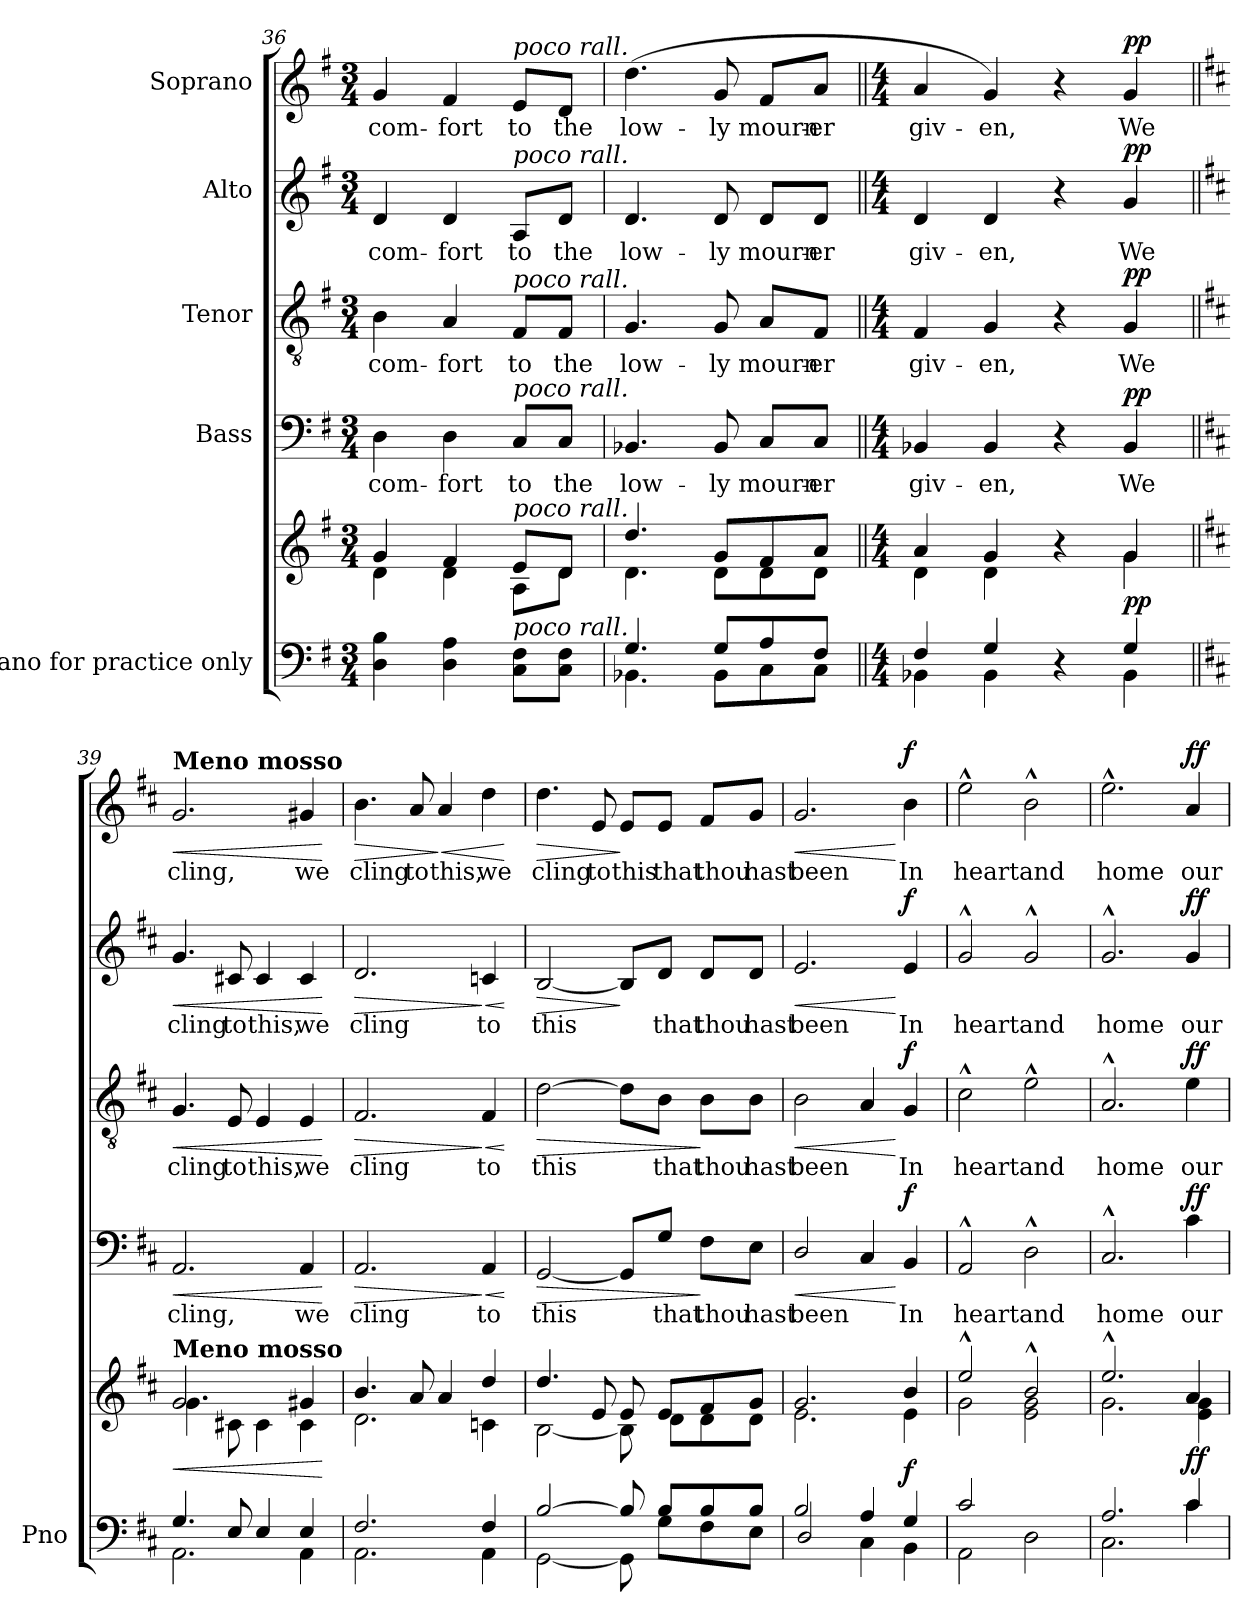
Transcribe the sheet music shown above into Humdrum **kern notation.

**kern	**kern	**dynam	**kern	**text	**dynam	**kern	**text	**dynam	**kern	**text	**dynam	**kern	**text	**dynam
*part5	*part5	*part5	*part4	*part4	*part4	*part3	*part3	*part3	*part2	*part2	*part2	*part1	*part1	*part1
*staff6	*staff5	*staff5/6	*staff4	*staff4	*staff4	*staff3	*staff3	*staff3	*staff2	*staff2	*staff2	*staff1	*staff1	*staff1
*I"Piano for practice only	*	*	*I"Bass	*	*	*I"Tenor	*	*	*I"Alto	*	*	*I"Soprano	*	*
*I'Pno	*	*	*	*	*	*	*	*	*	*	*	*	*	*
*clefF4	*clefG2	*	*clefF4	*	*	*clefGv2	*	*	*clefG2	*	*	*clefG2	*	*
*k[f#]	*k[f#]	*	*k[f#]	*	*	*k[f#]	*	*	*k[f#]	*	*	*k[f#]	*	*
*M3/4	*M3/4	*	*M3/4	*	*	*M3/4	*	*	*M3/4	*	*	*M3/4	*	*
=36	=36	=36	=36	=36	=36	=36	=36	=36	=36	=36	=36	=36	=36	=36
*	*^	*	*	*	*	*	*	*	*	*	*	*	*	*
4D\ 4B\	4g/	4d\	.	4D\	com-	.	4B\	com-	.	4d/	com-	.	4g/	com-	.
4D\ 4A\	4f#/	4d\	.	4D\	-fort	.	4A/	-fort	.	4d/	-fort	.	4f#/	-fort	.
!	!	!	!	!	!	!	!	!	!	!	!	!	!LO:TX:i:t=poco rall.	!	!
!	!	!	!	!	!	!	!	!	!	!LO:TX:i:t=poco rall.	!	!	!	!	!
!	!	!	!	!	!	!	!LO:TX:i:t=poco rall.	!	!	!	!	!	!	!	!
!	!	!	!	!LO:TX:i:t=poco rall.	!	!	!	!	!	!	!	!	!	!	!
!	!LO:TX:i:t=poco rall.	!	!	!	!	!	!	!	!	!	!	!	!	!	!
!LO:TX:i:t=poco rall.	!	!	!	!	!	!	!	!	!	!	!	!	!	!	!
8C\ 8F#\L	8e/L	8A\L	.	8C/L	to	.	8F#/L	to	.	8A/L	to	.	8e/L	to	.
8C\ 8F#\J	8d/J	8d\J	.	8C/J	the	.	8F#/J	the	.	8d/J	the	.	8d/J	the	.
=37	=37	=37	=37	=37	=37	=37	=37	=37	=37	=37	=37	=37	=37	=37	=37
*^	*	*	*	*	*	*	*	*	*	*	*	*	*	*	*
4.G/	4.BB-X\	4.dd/	4.d\	.	4.BB-X/	low-	.	4.G/	low-	.	4.d/	low-	.	(4.dd\	low-	.
8G/L	8BB-\L	8g/L	8d\L	.	8BB-/	-ly	.	8G/	-ly	.	8d/	-ly	.	8g/	-ly	.
8A/	8C\	8f#/	8d\	.	8C/L	mourn-	.	8A/L	mourn-	.	8d/L	mourn-	.	8f#/L	mourn-	.
8F#/J	8C\J	8a/J	8d\J	.	8C/J	-er	.	8F#/J	-er	.	8d/J	-er	.	8a/J	-er	.
=38||	=38||	=38||	=38||	=38||	=38||	=38||	=38||	=38||	=38||	=38||	=38||	=38||	=38||	=38||	=38||	=38||
*M4/4	*	*M4/4	*	*	*M4/4	*	*	*M4/4	*	*	*M4/4	*	*	*M4/4	*	*
4F#/	4BB-X\	4a/	4d\	.	4BB-X/	giv-	.	4F#/	giv-	.	4d/	giv-	.	4a/	giv-	.
4G/	4BB-\	4g/	4d\	.	4BB-/	-en,	.	4G/	-en,	.	4d/	-en,	.	4g/)	-en,	.
4r	4ryy	4r	4ryy	.	4r	.	.	4r	.	.	4r	.	.	4r	.	.
!	!	!	!	!LO:DY:a=2	!	!	!LO:DY:a	!	!	!LO:DY:a	!	!	!LO:DY:a	!	!	!LO:DY:a
4G/	4BB-\	4g/	4g\	pp	4BB-/	We	pp	4G/	We	pp	4g/	We	pp	4g/	We	pp
=39||	=39||	=39||	=39||	=39||	=39||	=39||	=39||	=39||	=39||	=39||	=39||	=39||	=39||	=39||	=39||	=39||
*k[f#c#]	*	*k[f#c#]	*	*	*k[f#c#]	*	*	*k[f#c#]	*	*	*k[f#c#]	*	*	*k[f#c#]	*	*
!	!	!	!	!	!	!	!	!	!	!	!	!	!	!LO:TX:B:t=Meno mosso	!	!
!	!	!LO:TX:B:t=Meno mosso	!	!	!	!	!	!	!	!	!	!	!	!	!	!
!	!	!	!	!LO:HP:b	!	!	!LO:HP:b	!	!	!LO:HP:b	!	!	!LO:HP:b	!	!	!LO:HP:b
4.G/	2.AA\	2.g/	4.g\	<	2.AA/	cling,	<	4.G/	cling	<	4.g/	cling	<	2.g/	cling,	<
8E/	.	.	8c#X\	.	.	.	.	8E/	to	.	8c#X/	to	.	.	.	.
4E/	.	.	4c#\	.	.	.	.	4E/	this,	.	4c#/	this,	.	.	.	.
4E/	4AA\	4g#X/	4c#\	.	4AA/	we	.	4E/	we	.	4c#/	we	.	4g#X/	we	.
*v	*v	*	*	*	*	*	*	*	*	*	*	*	*	*	*	*
*	*v	*v	*	*	*	*	*	*	*	*	*	*	*	*	*
.	.	[	.	.	[	.	.	[	.	.	[	.	.	[
=40	=40	=40	=40	=40	=40	=40	=40	=40	=40	=40	=40	=40	=40	=40
*^	*^	*	*	*	*	*	*	*	*	*	*	*	*	*
!	!	!	!	!	!	!	!LO:HP:b	!	!	!LO:HP:b	!	!	!LO:HP:b	!	!	!LO:HP:b
2.F#/	2.AA\	4.b/	2.d\	.	2.AA/	cling	>	2.F#/	cling	>	2.d/	cling	>	4.b\	cling	>
.	.	8a/	.	.	.	.	.	.	.	.	.	.	.	8a/	to	.
!	!	!	!	!	!	!	!	!	!	!	!	!	!	!	!	!LO:HP:n=1:b
.	.	4a/	.	.	.	.	.	.	.	.	.	.	.	4a/	this,	] <
!	!	!	!	!	!	!	!LO:HP:n=1:b	!	!	!LO:HP:n=1:b	!	!	!LO:HP:n=1:b	!	!	!
4F#/	4AA\	4dd/	4cn\	.	4AA/	to	] <	4F#/	to	] <	4cn/	to	] <	4dd\	we	.
*v	*v	*	*	*	*	*	*	*	*	*	*	*	*	*	*	*
*	*v	*v	*	*	*	*	*	*	*	*	*	*	*	*	*
.	.	.	.	.	[	.	.	[	.	.	[	.	.	[
=41	=41	=41	=41	=41	=41	=41	=41	=41	=41	=41	=41	=41	=41	=41
*^	*^	*	*	*	*	*	*	*	*	*	*	*	*	*
!	!	!	!	!	!	!	!LO:HP:b	!	!	!LO:HP:b	!	!	!LO:HP:b	!	!	!LO:HP:b
[2B/	[2GG\	4.dd/	[2B\	.	[2GG/	this	>	[2d\	this	>	[2B/	this	>	4.dd\	cling	>
.	.	8e/	.	.	.	.	.	.	.	.	.	.	.	8e/	to	.
8B/]	8GG\]	8e/	8B\]	.	8GG/L]	.	.	8d\L]	.	.	8B/L]	.	]	8e/L	this	]
8B/L	8G\L	8e/L	8d\L	.	8G/J	that	.	8B\J	that	.	8d/J	that	.	8e/J	that	.
8B/	8F#\	8f#/	8d\	.	8F#\L	thou	]	8B\L	thou	]	8d/L	thou	.	8f#/L	thou	.
8B/J	8E\J	8g/J	8d\J	.	8E\J	hast	.	8B\J	hast	.	8d/J	hast	.	8g/J	hast	.
=42	=42	=42	=42	=42	=42	=42	=42	=42	=42	=42	=42	=42	=42	=42	=42	=42
!	!	!	!	!	!	!	!LO:HP:b	!	!	!LO:HP:b	!	!	!LO:HP:b	!	!	!LO:HP:b
2B/	2D/	2.g/	2.e\	.	2D/	been	<	2B\	been	<	2.e/	been	<	2.g/	been	<
4A/	4C#\	.	.	.	4C#/	.	.	4A/	.	.	.	.	.	.	.	.
!	!	!	!	!LO:DY:a=2	!	!	!LO:DY:n=1:a	!	!	!LO:DY:n=1:a	!	!	!LO:DY:n=1:a	!	!	!LO:DY:n=1:a
4G/	4BB\	4b/	4e\	f	4BB/	In	[ f	4G/	In	[ f	4e/	In	[ f	4b\	In	[ f
=43	=43	=43	=43	=43	=43	=43	=43	=43	=43	=43	=43	=43	=43	=43	=43	=43
2c#/	2AA\	2ee^^/	2g\	.	2AA^^/	heart	.	2c#^^\	heart	.	2g^^/	heart	.	2ee^^\	heart	.
2D\	2ryy	2b^^/	2e\ 2g\	.	2D^^\	and	.	2e^^\	and	.	2g^^/	and	.	2b^^\	and	.
=44	=44	=44	=44	=44	=44	=44	=44	=44	=44	=44	=44	=44	=44	=44	=44	=44
2.A/	2.C#\	2.ee^^/	2.g\	.	2.C#^^/	home	.	2.A^^/	home	.	2.g^^/	home	.	2.ee^^\	home	.
!	!	!	!	!LO:DY:a=2	!	!	!LO:DY:a	!	!	!LO:DY:a	!	!	!LO:DY:a	!	!	!LO:DY:a
4c#/	4c#\	4a/	4e\ 4g\	ff	4c#\	our	ff	4e\	our	ff	4g/	our	ff	4a/	our	ff
*v	*v	*	*	*	*	*	*	*	*	*	*	*	*	*	*	*
*	*v	*v	*	*	*	*	*	*	*	*	*	*	*	*	*
=	=	=	=	=	=	=	=	=	=	=	=	=	=	=
*-	*-	*-	*-	*-	*-	*-	*-	*-	*-	*-	*-	*-	*-	*-
